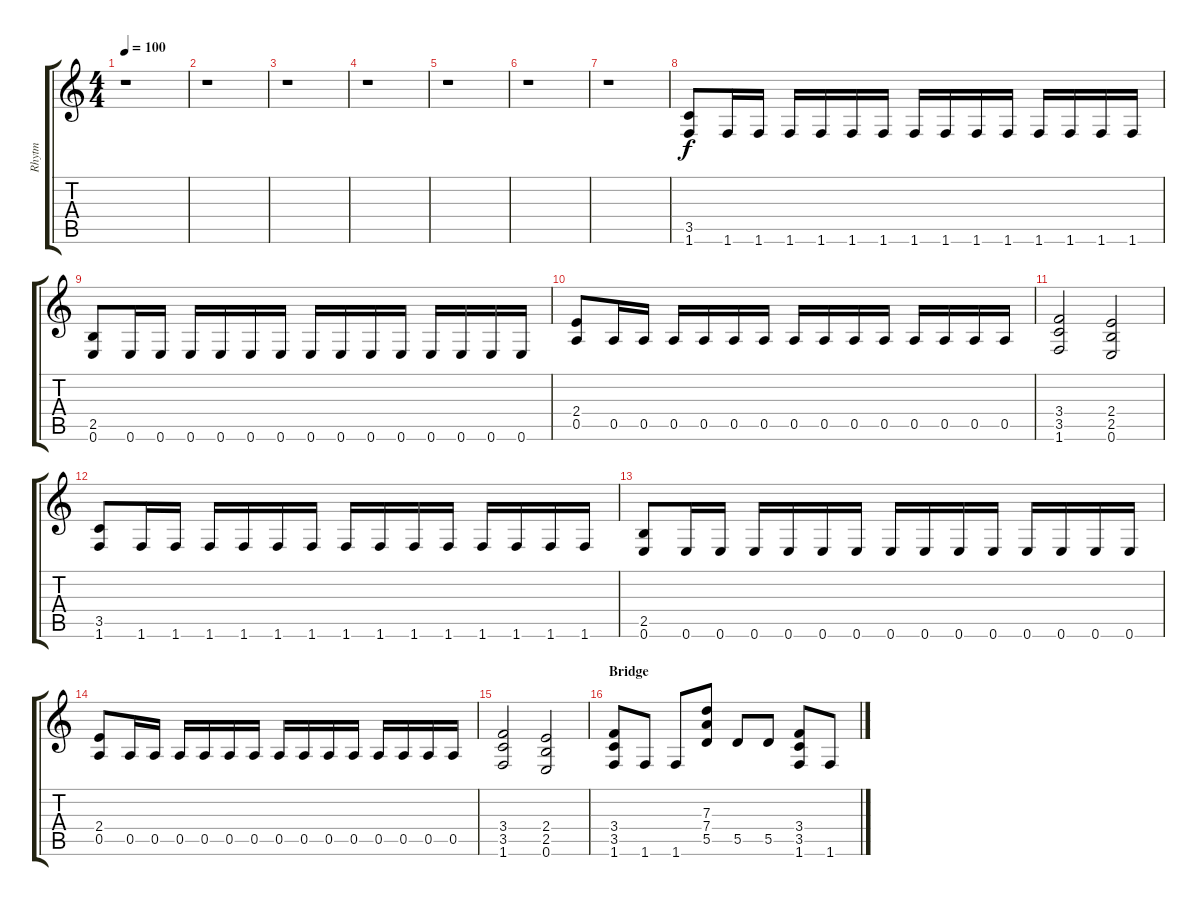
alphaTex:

\track ("Rhytm" "Rhytm") {instrument distortionguitar}
\staff {score tabs}
\tuning (E4 B3 G3 D3 A2 E2) {hide}
\ts (4 4)
\tempo 100
\clef g2
\ks c
r.1{dy f} |
r.1 |
r.1 |
r.1 |
r.1 |
r.1 |
r.1 |
(3.5 1.6).8 1.6.16 1.6.16 1.6.16 1.6.16 1.6.16 1.6.16 1.6.16 1.6.16 1.6.16 1.6.16 1.6.16 1.6.16 1.6.16 1.6.16 |
(2.5 0.6).8 0.6.16 0.6.16 0.6.16 0.6.16 0.6.16 0.6.16 0.6.16 0.6.16 0.6.16 0.6.16 0.6.16 0.6.16 0.6.16 0.6.16 |
(2.4 0.5).8 0.5.16 0.5.16 0.5.16 0.5.16 0.5.16 0.5.16 0.5.16 0.5.16 0.5.16 0.5.16 0.5.16 0.5.16 0.5.16 0.5.16 |
(3.4 3.5 1.6).2 (2.4 2.5 0.6).2 |
(3.5 1.6).8 1.6.16 1.6.16 1.6.16 1.6.16 1.6.16 1.6.16 1.6.16 1.6.16 1.6.16 1.6.16 1.6.16 1.6.16 1.6.16 1.6.16 |
(2.5 0.6).8 0.6.16 0.6.16 0.6.16 0.6.16 0.6.16 0.6.16 0.6.16 0.6.16 0.6.16 0.6.16 0.6.16 0.6.16 0.6.16 0.6.16 |
(2.4 0.5).8 0.5.16 0.5.16 0.5.16 0.5.16 0.5.16 0.5.16 0.5.16 0.5.16 0.5.16 0.5.16 0.5.16 0.5.16 0.5.16 0.5.16 |
(3.4 3.5 1.6).2 (2.4 2.5 0.6).2 |
\section ("" "Bridge")
(3.4 3.5 1.6).8 1.6.8 1.6.8 (7.3 7.4 5.5).8 5.5.8 5.5.8 (3.4 3.5 1.6).8 1.6.8
